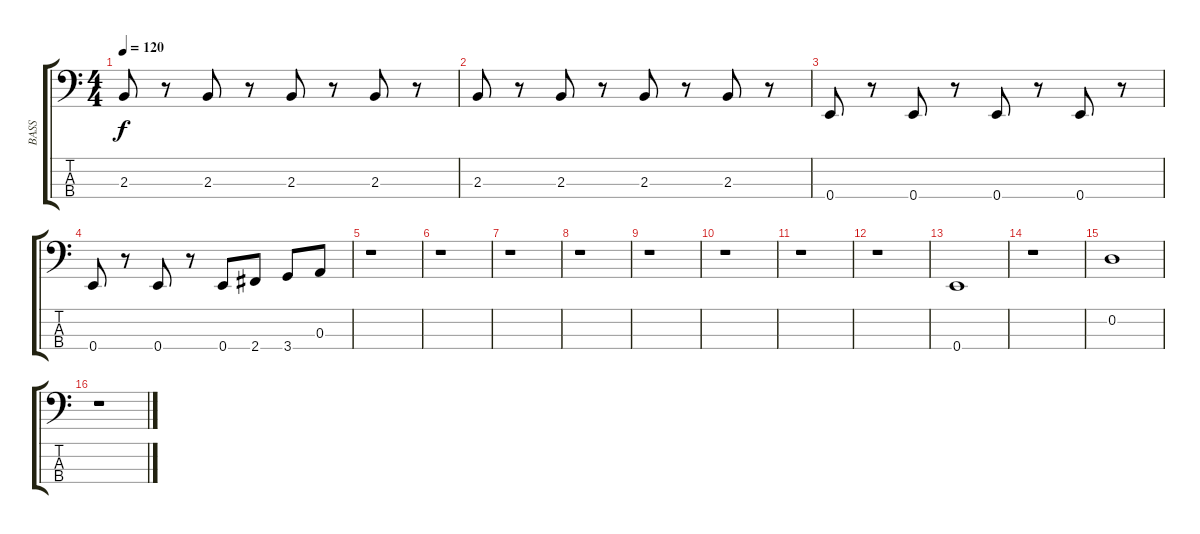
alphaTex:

\track (" BASS" " BASS") {instrument electricbassfinger}
\staff {score tabs}
\tuning (G2 D2 A1 E1) {hide}
\ts (4 4)
\tempo 120
\clef f4
\ks c
2.3.8{dy f} r.8 2.3.8 r.8 2.3.8 r.8 2.3.8 r.8 |
2.3.8 r.8 2.3.8 r.8 2.3.8 r.8 2.3.8 r.8 |
0.4.8 r.8 0.4.8 r.8 0.4.8 r.8 0.4.8 r.8 |
0.4.8 r.8 0.4.8 r.8 0.4.8 2.4.8 3.4.8 0.3.8 |
r.1 |
r.1 |
r.1 |
r.1 |
r.1 |
r.1 |
r.1 |
r.1 |
0.4.1 |
r.1 |
0.2.1 |
r.1
